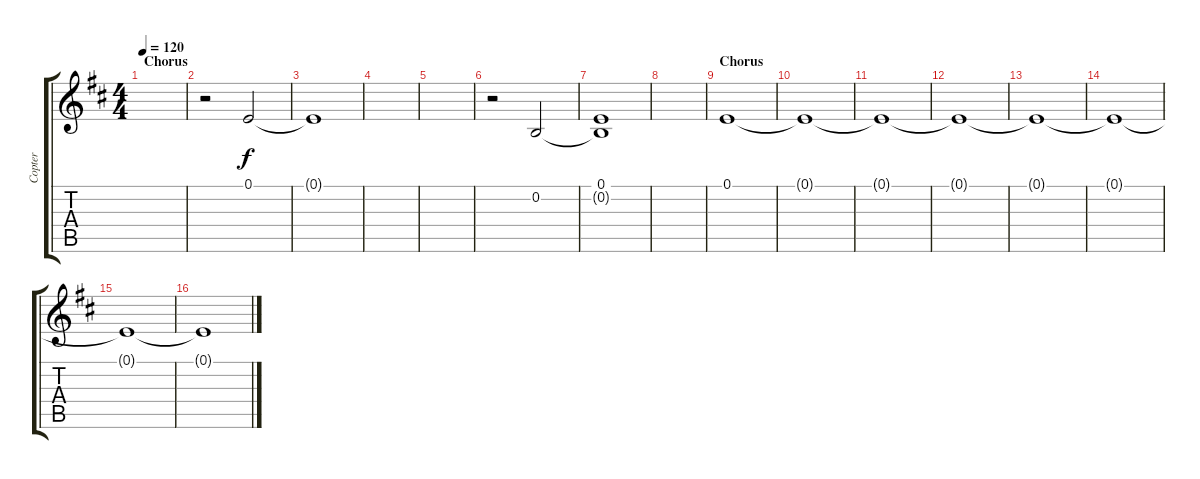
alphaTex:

\track ("Copter" "Copter") {instrument helicopter}
\staff {score tabs}
\tuning (E4 B3 G3 D3 A2 E2) {hide}
\ts (4 4)
\section ("" "Chorus")
\tempo 120
\clef g2
\ks d
|
r.2 0.1.2 |
0.1{t}.1 |
|
|
r.2 0.2.2 |
(0.1 0.2{t}).1 |
|
\section ("" "Chorus")
0.1.1 |
0.1{t}.1 |
0.1{t}.1 |
0.1{t}.1 |
0.1{t}.1 |
0.1{t}.1 |
0.1{t}.1 |
0.1{t}.1
